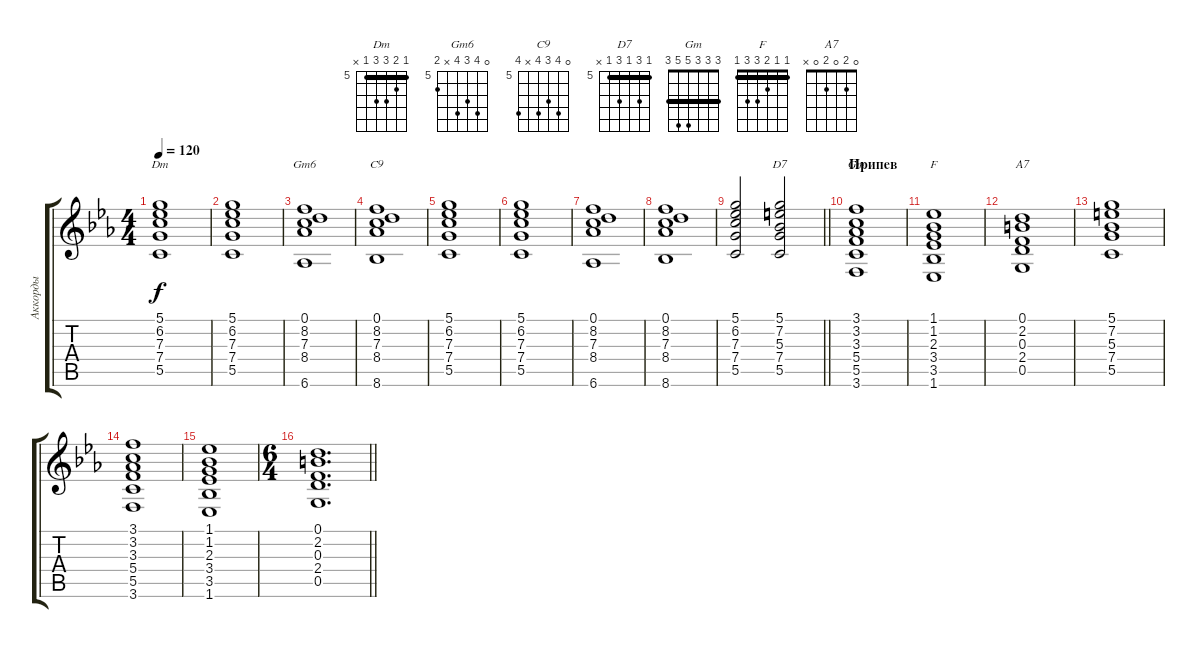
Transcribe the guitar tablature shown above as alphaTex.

\track ("Аккорды" "Аккорды") {instrument electricguitarclean}
\staff {score tabs}
\tuning (D4 A3 F3 C3 G2 D2) {hide}
\chord ("Dm" 5 6 7 7 5 x) {firstfret 5 barre 5}
\chord ("Gm6" 0 8 7 8 x 6) {firstfret 5}
\chord ("C9" 0 8 7 8 x 8) {firstfret 5}
\chord ("D7" 5 7 5 7 5 x) {firstfret 5 barre 5}
\chord ("Gm" 3 3 3 5 5 3) {barre 3}
\chord ("F" 1 1 2 3 3 1) {barre 1}
\chord ("A7" 0 2 0 2 0 x)
\ts (4 4)
\tempo 120
\clef g2
\ks cminor
(5.1 6.2 7.3 7.4 5.5).1{ch "Dm" dy f} |
(5.1 6.2 7.3 7.4 5.5).1 |
(0.1 8.2 7.3 8.4 6.6).1{ch "Gm6"} |
(0.1 8.2 7.3 8.4 8.6).1{ch "C9"} |
(5.1 6.2 7.3 7.4 5.5).1 |
(5.1 6.2 7.3 7.4 5.5).1 |
(0.1 8.2 7.3 8.4 6.6).1 |
(0.1 8.2 7.3 8.4 8.6).1 |
\barLineRight lightlight
(5.1 6.2 7.3 7.4 5.5).2 (5.1 7.2 5.3 7.4 5.5).2{ch "D7"} |
\section ("" "Припев")
(3.1 3.2 3.3 5.4 5.5 3.6).1{ch "Gm"} |
(1.1 1.2 2.3 3.4 3.5 1.6).1{ch "F"} |
(0.1 2.2 0.3 2.4 0.5).1{ch "A7"} |
(5.1 7.2 5.3 7.4 5.5).1 |
(3.1 3.2 3.3 5.4 5.5 3.6).1 |
(1.1 1.2 2.3 3.4 3.5 1.6).1 |
\ts (6 4)
\barLineRight lightlight
(0.1 2.2 0.3 2.4 0.5).1{d}
